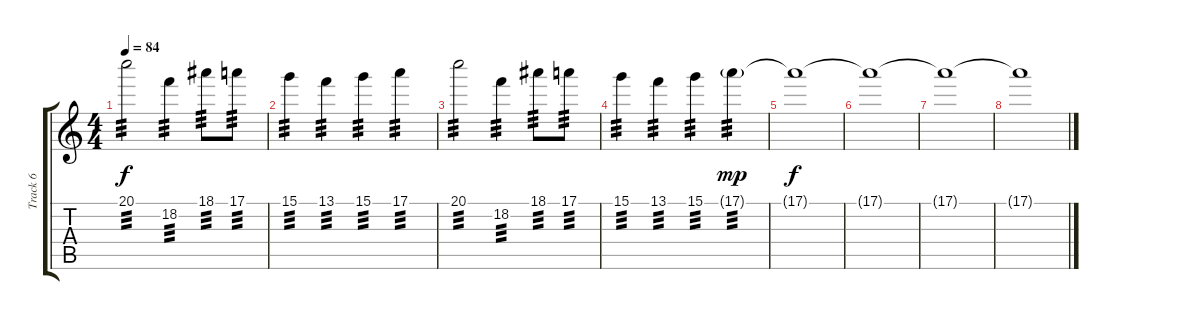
\track ("Track 6" "Track 6") {instrument overdrivenguitar}
\staff {score tabs}
\tuning (E4 B3 G3 D3 A2 E2) {hide}
\ts (4 4)
\tempo 84
\clef g2
\ks c
20.1.2{tp 3 dy f} 18.2.4{tp 3} 18.1.8{tp 3} 17.1.8{tp 3} |
15.1.4{tp 3} 13.1.4{tp 3} 15.1.4{tp 3} 17.1.4{tp 3} |
20.1.2{tp 3} 18.2.4{tp 3} 18.1.8{tp 3} 17.1.8{tp 3} |
15.1.4{tp 3} 13.1.4{tp 3} 15.1.4{tp 3} 17.1{g}.4{tp 3 dy mp} |
17.1{t}.1{dy f} |
17.1{t}.1 |
17.1{t}.1 |
17.1{t}.1
